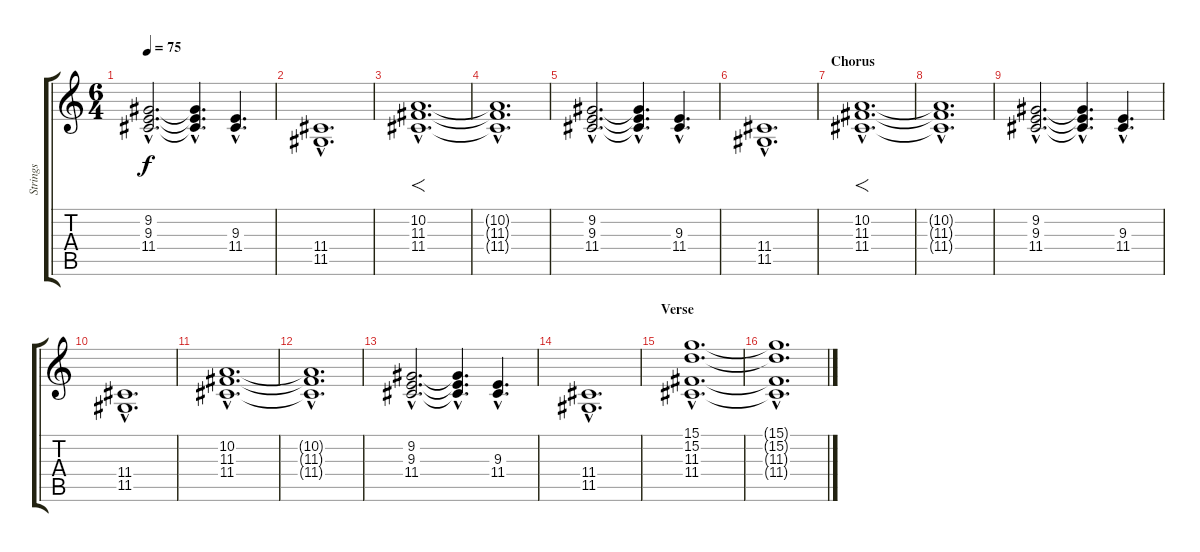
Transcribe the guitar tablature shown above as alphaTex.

\track ("Strings" "Strings") {instrument stringensemble2}
\staff {score tabs}
\tuning (E4 B3 G3 D3 A2 E2) {hide}
\ts (6 4)
\tempo 75
\clef g2
\ks c
(9.2{hac} 9.3{hac} 11.4{hac}).2{d dy f} (9.2{hac t} 9.3{hac t} 11.4{hac t}).4{d} (9.3{hac} 11.4{hac}).4{d} |
(11.4{hac} 11.5{hac}).1{d} |
(10.2{hac} 11.3{hac} 11.4{hac}).1{f d} |
(10.2{hac t} 11.3{hac t} 11.4{hac t}).1{d} |
(9.2{hac} 9.3{hac} 11.4{hac}).2{d} (9.2{hac t} 9.3{hac t} 11.4{hac t}).4{d} (9.3{hac} 11.4{hac}).4{d} |
(11.4{hac} 11.5{hac}).1{d} |
\section ("" "Chorus")
(10.2{hac} 11.3{hac} 11.4{hac}).1{f d} |
(10.2{hac t} 11.3{hac t} 11.4{hac t}).1{d} |
(9.2{hac} 9.3{hac} 11.4{hac}).2{d} (9.2{hac t} 9.3{hac t} 11.4{hac t}).4{d} (9.3{hac} 11.4{hac}).4{d} |
(11.4{hac} 11.5{hac}).1{d} |
(10.2{hac} 11.3{hac} 11.4{hac}).1{d} |
(10.2{hac t} 11.3{hac t} 11.4{hac t}).1{d} |
(9.2{hac} 9.3{hac} 11.4{hac}).2{d} (9.2{hac t} 9.3{hac t} 11.4{hac t}).4{d} (9.3{hac} 11.4{hac}).4{d} |
(11.4{hac} 11.5{hac}).1{d} |
\section ("" "Verse")
(15.1{hac} 15.2{hac} 11.3{hac} 11.4{hac}).1{d} |
(15.1{hac t} 15.2{hac t} 11.3{hac t} 11.4{hac t}).1{d}
